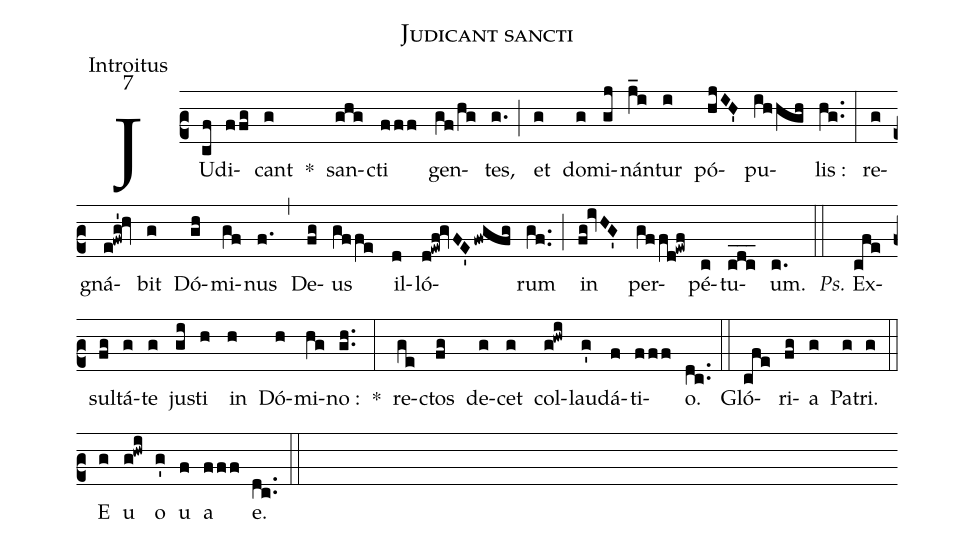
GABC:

name:Judicant sancti;
office-part:Introitus;
mode:7;
%%
(c2) JU(cf)di(ffg)cant(g) *() san(ghg)cti(fff) gen(gf/hg)tes,(g.) (;) et(g) do(g)mi(gj)nán(j_i)tur(i) pó(hjIH')pu(ihhgh)lis :(hg..) (:) re(g)gná(e!fwg'!hv)bit(g) Dó(gh)mi(gf)nus(f.) (,) De(fg)us(gffe) il(d)ló(d!ewf!gvFE'fwgfg)rum(gf..) (;) in(fg!ivHG') per(gffd!ewf)pé(c)tu(cdc___)um.(c.) (::) <i>Ps.</i> Ex(cfe)sul(fg)tá(g)te(g) ju(gi)sti(h) in(h) <nlba>Dó(h)mi(hg)no :</nlba>(gh..) *(:) re(ge)ctos(fg) de(g)cet(g) col(g!hwi)lau(g')dá(f)ti(fff)o.(dc..) (::) Gló(cfe)ri(fg)a(g) Pa(g)tri.(g) (::) <eu>E(g) u(g!hwi) o(g') u(f) a(fff) e.</eu>(dc..) (::)
